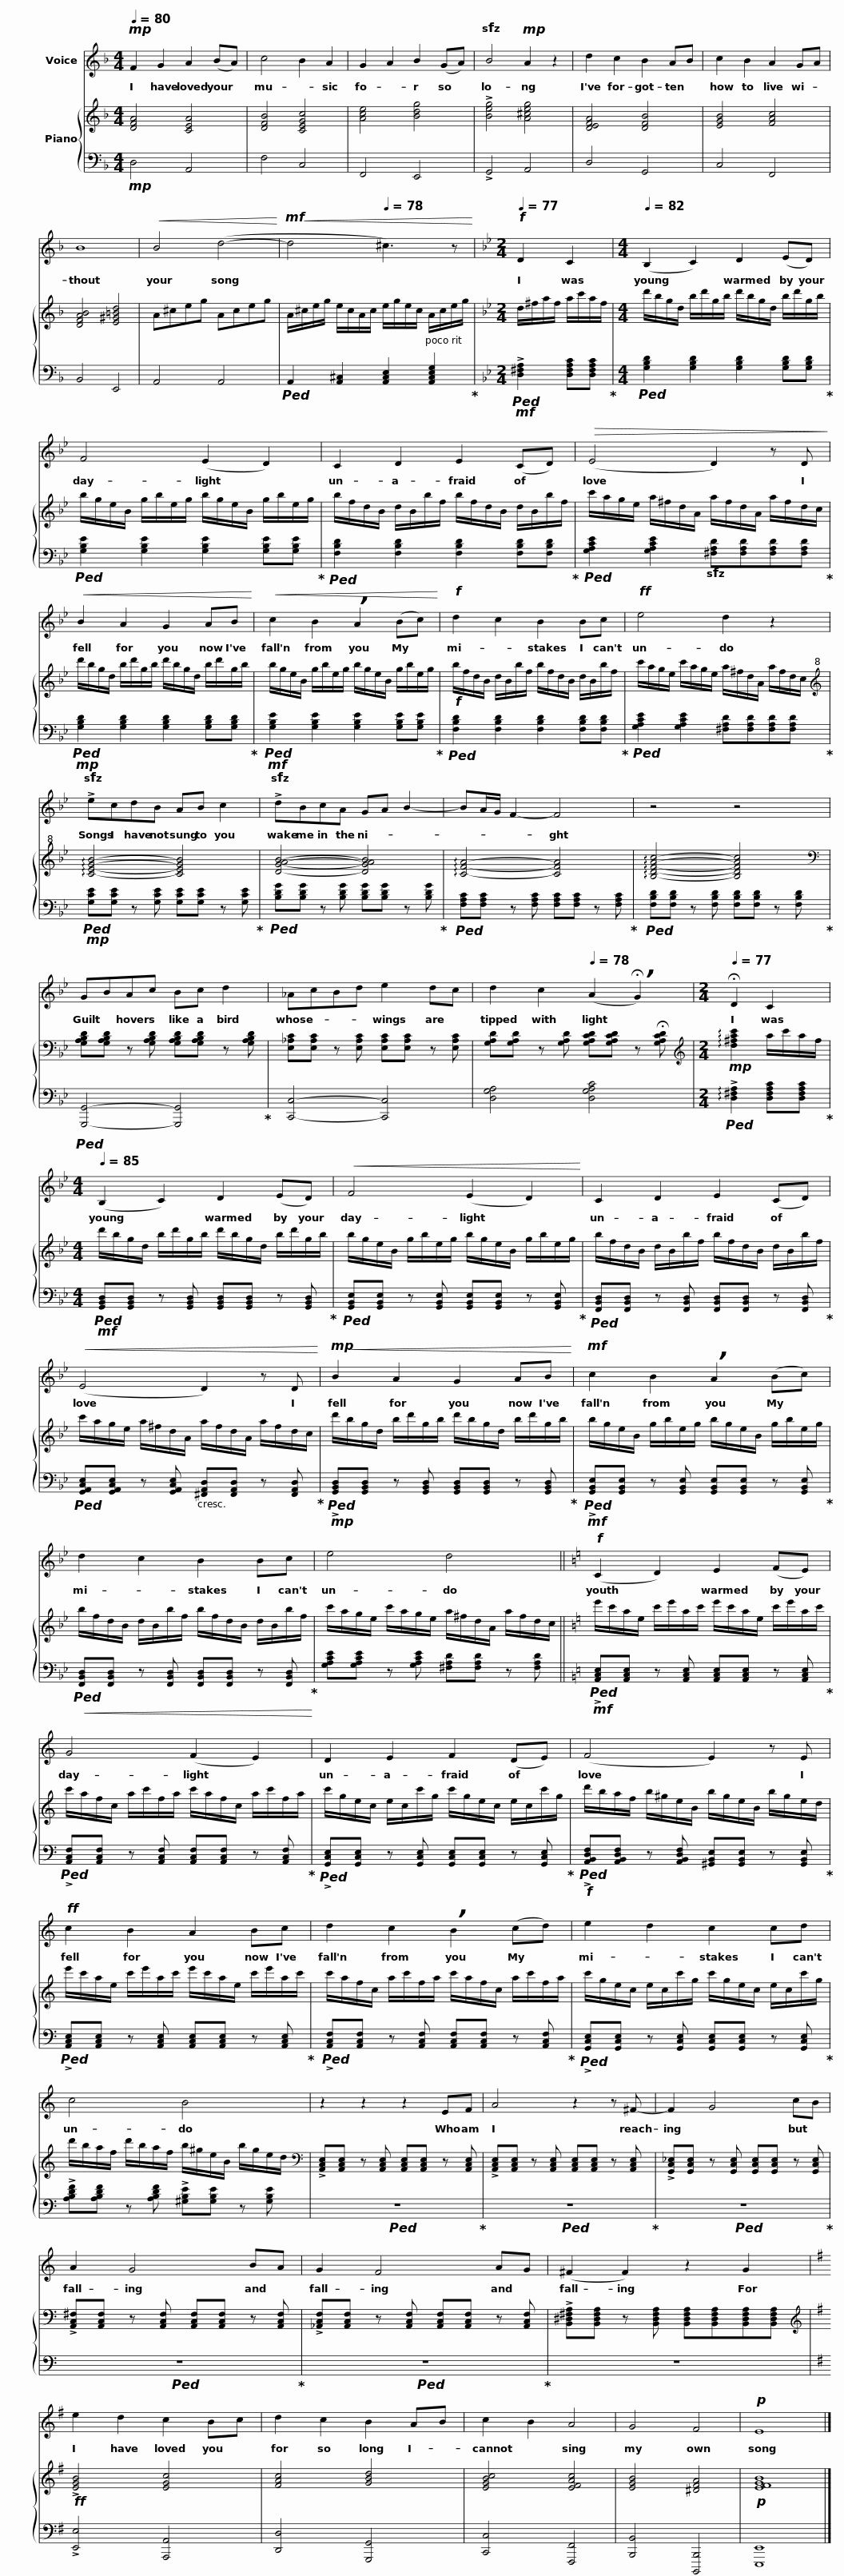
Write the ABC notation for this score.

X:1
%%score 1 { 2 | 3 }
L:1/8
Q:1/4=80
M:4/4
I:linebreak $
K:F
V:1 treble
V:2 treble
V:3 bass
V:1
!mp! F2 G2 A2 (BA) | c4 B2 A2 | G2 A2 B2 (GA) |!sfz! B4!mp! A2 z2 | d2 c2 B2 AB | %5
 c2 B2 A2 GA | B8 |$!<(! B4 (d4-!<)! |!mf!!<(! d4[Q:1/4=78] ^c3) z!<)! |[K:Bb][M:2/4][Q:1/4=77]!f! D2 C2 |$ %10
[M:4/4][Q:1/4=82] (B,2 C2) D2 (ED) | F4 (E2 D2) |$ C2 D2 E2 (CD) |!>(! (E4 D2) z D!>)! |$!<(! B2 A2 G2 AB!<)! | %15
!<(! c2 B2 !breath!A2 (Bc)!<)! |$!f! d2 c2 B2 Bc |!ff! e4 d2 z2 |$!sfz! !>!ecdB AB c2 |!sfz! !>!dBcA GA B2- | %20
 BA/G/ F2- F4 | z4 z4 |$ GBAc Bc d2 | _AcBd e2 dc |[Q:1/4=80] d2[Q:1/4=79] c2[Q:1/4=78] (A2 !breath!!fermata!G2) | %25
[M:2/4][Q:1/4=77] !fermata!D2 C2 |$[M:4/4][Q:1/4=85] (B,2 C2) D2 (ED) |!<(! F4 (E2 D2)!<)! |$ C2 D2 E2 (CD) |!<(! (E4 D2) z D!<)! |$ %30
!mp!!<(! B2 A2 G2 AB!<)! |!mf! c2 B2 !breath!A2 (Bc) |$ d2 c2 B2 Bc | e4 d4 ||$[K:C]!f! (C2 D2) E2 (FE) | %35
 G4 (F2 E2) |$ D2 E2 F2 (DE) | (F4 E2) z E |$!ff! c2 B2 A2 Bc | d2 c2 !breath!B2 (cd) |$ %40
 e2 d2 c2 cd | c4 B4 | z2 z2 z2 EF |$ A4 z2 z ^F- | F2 G4 cB | %45
 A2 G4 BA | G2 F4 AG |$ (^F2 F2) z2 G2 |[K:G] e2 d2 c2 Bc | d2 c2 B2 AB | %50
 c2 B2 A4 | G4 F4 |!p! E8 |] %53
V:2
 [DFA]4 [CEA]4 | [DFB]4 [CEGc]4 | [Ace]4 [Bdg]4 | !>![Beg]4 [A^ceg]4 | [DEFA]4 [DFB]4 | %5
 [EGB]4 [FAc]4 | [DFAB]4 [E^G=Bd]4 |$ A^ceg Aceg | A/^c/e/g/ e/c/A/c/ e/g/e/c/ A/c/e/g/ |[K:Bb][M:2/4] d/^f/a/f/ a/c'/a/f/ |$ %10
[M:4/4] d'/b/g/d/ b/d'/g/b/ d'/b/g/d/ b/d'/g/b/ | b/g/e/B/ g/b/e/g/ b/g/e/B/ g/b/e/g/ |$ b/f/d/B/ d/B/b/f/ b/f/d/B/ d/B/b/f/ | c'/a/g/e/ a/^f/d/A/ a/f/d/A/ a/f/d/c/ |$ d'/b/g/d/ b/d'/g/b/ d'/b/g/d/ b/d'/g/b/ | %15
 b/g/e/B/ g/b/e/g/ b/g/e/B/ g/b/e/g/ |$!f! b/f/d/B/ d/B/b/f/ b/f/d/B/ d/B/b/f/ | c'/a/g/e/ c'/a/g/e/ a/^f/d/A/ a/f/d/c/ |$[K:treble+8] !arpeggio![CEGB]4- [CEGB]4 | [DGAB]4- [DGAB]4 | %20
 !arpeggio![CFA]4- [CFA]4 | !arpeggio![B,DFAc]4- [B,DFAc]4 |$[K:bass] [G,A,B,D][G,A,B,D] z [G,A,B,D] [G,A,B,D][G,A,B,D] z [G,A,B,D] | [E,_A,C][E,A,C] z [E,A,C] [E,A,C][E,A,C] z [E,A,C] | [G,A,D][G,A,D] z [G,A,D] [G,A,CD][G,A,CD] z !fermata![G,A,CD] | %25
[M:2/4][K:treble]!mp! !arpeggio![d^fac']2 a/c'/a/f/ |$[M:4/4] d'/b/g/d/ b/d'/g/b/ d'/b/g/d/ b/d'/g/b/ | b/g/e/B/ g/b/e/g/ b/g/e/B/ g/b/e/g/ |$ b/f/d/B/ d/B/b/f/ b/f/d/B/ d/B/b/f/ | c'/a/g/e/ a/^f/d/A/ a/f/d/A/ a/f/d/c/ |$ %30
 d'/b/g/d/ b/d'/g/b/ d'/b/g/d/ b/d'/g/b/ | b/g/e/B/ g/b/e/g/ b/g/e/B/ g/b/e/g/ |$ b/f/d/B/ d/B/b/f/ b/f/d/B/ d/B/b/f/ | c'/a/g/e/ c'/a/g/e/ a/^f/d/A/ a/f/d/c/ ||$[K:C] e'/c'/a/e/ c'/e'/a/c'/ e'/c'/a/e/ c'/e'/a/c'/ | %35
 c'/a/f/c/ a/c'/f/a/ c'/a/f/c/ a/c'/f/a/ |$ c'/g/e/c/ e/c/c'/g/ c'/g/e/c/ e/c/c'/g/ | d'/b/a/f/ b/^g/e/B/ b/g/e/B/ b/g/e/d/ |$ e'/c'/a/e/ c'/e'/a/c'/ e'/c'/a/e/ c'/e'/a/c'/ | c'/a/f/c/ a/c'/f/a/ c'/a/f/c/ a/c'/f/a/ |$ %40
 c'/g/e/c/ e/c/c'/g/ c'/g/e/c/ e/c/c'/g/ | d'/b/a/f/ d'/b/a/f/ b/^g/e/B/ b/g/e/d/ |[K:bass] !>![A,,C,E,][A,,C,E,] z [A,,C,E,] [A,,C,E,][A,,C,E,] z [A,,C,E,] |$ !>![A,,C,E,][A,,C,E,] z [A,,C,E,] [A,,C,E,][A,,C,E,] z [A,,C,E,] | !>![G,,C,_E,][G,,C,E,] z [G,,C,E,] [G,,C,E,][G,,C,E,] z [G,,C,E,] | %45
 !>![A,,C,^F,][A,,C,F,] z [A,,C,F,] [A,,C,F,][A,,C,F,] z [A,,C,F,] | !>![_A,,C,F,][A,,C,F,] z [A,,C,F,] [A,,C,F,][A,,C,F,] z [A,,C,F,] |$ !>![B,,^D,^F,A,][B,,D,F,A,] z [B,,D,F,A,] [B,,D,F,A,][B,,D,F,A,][B,,D,F,A,][B,,D,F,A,] |[K:G][K:treble]!ff! !>![EGB]4 [EGc]4 | [FAc]4 [GBd]4 | %50
 [EGBc]4 [EFAc]4 | [EGB]4 [^DFA]4 |!p! [EFGB]8 |] %53
V:3
!mp! D,4 A,,4 | F,4 C,4 | F,,4 E,,4 | !>!G,,4 A,,4 | D,4 G,,4 | %5
 C,4 F,,4 | B,,4 E,,4 |$ A,,4 A,,4 |!ped! A,,2 [A,,^C,]2 [A,,C,E,]2 [A,,C,E,G,]2!ped-up! |[K:Bb][M:2/4]!mf!!ped! !>![D,^F,A,]2 [D,F,A,C][D,F,A,C]!ped-up! |$ %10
[M:4/4]!ped! [G,B,D]2 [G,B,D]2 [G,B,D]2 [G,B,D][G,B,D]!ped-up! |!ped! [G,B,E]2 [G,B,E]2 [G,B,E]2 [G,B,E][G,B,E]!ped-up! |$!ped! [F,B,D]2 [F,B,D]2 [F,B,D]2 [F,B,D][F,B,D]!ped-up! |!ped! [G,A,CE]2 [G,A,CE]2!sfz! [^F,A,D][F,A,D][F,A,D][F,A,D]!ped-up! |$!mp!!ped! [G,B,D]2 [G,B,D]2 [G,B,D]2 [G,B,D][G,B,D]!ped-up! | %15
!mf!!ped! [G,B,E]2 [G,B,E]2 [G,B,E]2 [G,B,E][G,B,E]!ped-up! |$!ped! [F,B,D]2 [F,B,D]2 [F,B,D]2 [F,B,D][F,B,D]!ped-up! |!ped! [G,A,CE]2 [G,A,CE]2 [^F,A,D][F,A,D][F,A,D][F,A,D]!ped-up! |$!mp!!ped! [G,CE][G,CE] z [G,CE] [G,CE][G,CE] z [G,CE]!ped-up! |!ped! [B,DG][B,DG] z [B,DG] [B,DG][B,DG] z [B,DG]!ped-up! | %20
!ped! [F,A,C][F,A,C] z [F,A,C] [F,A,C][F,A,C] z [F,A,C]!ped-up! |!ped! [F,B,D][F,B,D] z [F,B,D] [F,B,D][F,B,D] z [F,B,D]!ped-up! |$!ped! [G,,,G,,]4- [G,,,G,,]4!ped-up! | [C,,C,]4- [C,,C,]4 | [D,G,A,]4 [D,G,A,C]4 | %25
[M:2/4]!ped! !arpeggio!!>![D,^F,A,]2 [D,F,A,C][D,F,A,C]!ped-up! |$[M:4/4]!mf!!ped! [G,,B,,D,][G,,B,,D,] z [G,,B,,D,] [G,,B,,D,][G,,B,,D,] z [G,,B,,D,]!ped-up! |!ped! [G,,B,,E,][G,,B,,E,] z [G,,B,,E,] [G,,B,,E,][G,,B,,E,] z [G,,B,,E,]!ped-up! |$!ped! [F,,B,,D,][F,,B,,D,] z [F,,B,,D,] [F,,B,,D,][F,,B,,D,] z [F,,B,,D,]!ped-up! |!ped! [G,,A,,C,E,][G,,A,,C,E,] z [G,,A,,C,E,] [^F,,A,,D,][F,,A,,D,] z [F,,A,,D,]!ped-up! |$ %30
!mp!!ped! !>![G,,B,,D,][G,,B,,D,] z [G,,B,,D,] [G,,B,,D,][G,,B,,D,] z [G,,B,,D,]!ped-up! |!mf!!ped! !>![G,,B,,E,][G,,B,,E,] z [G,,B,,E,] [G,,B,,E,][G,,B,,E,] z [G,,B,,E,]!ped-up! |$!ped!!<(! [F,,B,,D,][F,,B,,D,] z [F,,B,,D,] [F,,B,,D,][F,,B,,D,] z [F,,B,,D,]!ped-up!!<)! | [G,A,CE][G,A,CE] z [G,A,CE] [^F,A,D][F,A,D] z [F,A,D] ||$[K:C]!mf!!ped! !>![A,,C,E,][A,,C,E,] z [A,,C,E,] [A,,C,E,][A,,C,E,] z [A,,C,E,]!ped-up! | %35
!ped! !>![A,,C,F,][A,,C,F,] z [A,,C,F,] [A,,C,F,][A,,C,F,] z [A,,C,F,]!ped-up! |$!ped! !>![G,,C,E,][G,,C,E,] z [G,,C,E,] [G,,C,E,][G,,C,E,] z [G,,C,E,]!ped-up! |!f!!ped! !>![A,,B,,D,F,][A,,B,,D,F,] z [A,,B,,D,F,] [^G,,B,,E,][G,,B,,E,] z [G,,B,,E,]!ped-up! |$!ped! !>![A,,C,E,][A,,C,E,] z [A,,C,E,] [A,,C,E,][A,,C,E,] z [A,,C,E,]!ped-up! |!ped! !>![A,,C,F,][A,,C,F,] z [A,,C,F,] [A,,C,F,][A,,C,F,] z [A,,C,F,]!ped-up! |$ %40
!ped! !>![G,,C,E,][G,,C,E,] z [G,,C,E,] [G,,C,E,][G,,C,E,] z [G,,C,E,]!ped-up! | !>![A,B,DF][A,B,DF] z [A,B,DF] !>![^G,B,E][G,B,E] z [G,B,E] |!ped! z8!ped-up! |$!ped! z8!ped-up! |!ped! z8!ped-up! | %45
!ped! z8!ped-up! |!ped! z8!ped-up! |$ z8 |[K:G] !>![E,,E,]4 [A,,,A,,]4 | [D,,D,]4 [G,,,G,,]4 | %50
 [C,,C,]4 [F,,,F,,]4 | [B,,,B,,]4 [B,,,,B,,,]4 | [E,,,E,,]8 |] %53
